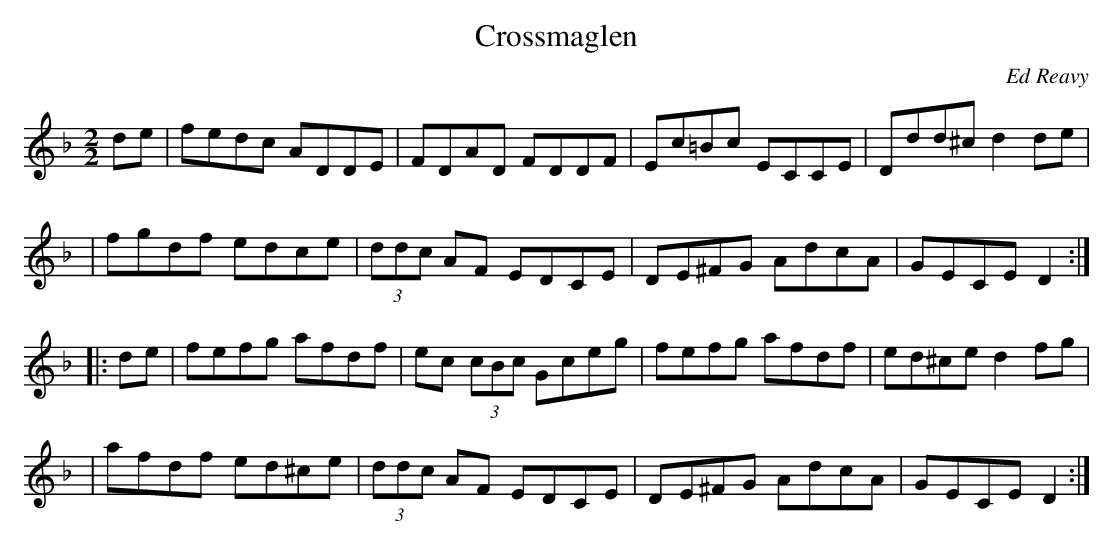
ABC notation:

X:1
T:Crossmaglen
C:Ed Reavy
M:2/2
L:1/8
K:F
de \
| fedc ADDE | FDAD FDDF | Ec=Bc ECCE | Ddd^c d2 de |
| fgdf edce | (3ddc AF EDCE | DE^FG AdcA | GECE D2 :|
|: de \
| fefg afdf | ec (3cBc Gceg | fefg afdf | ed^ce d2 fg |
| afdf ed^ce | (3ddc AF EDCE | DE^FG AdcA | GECE D2 :|
